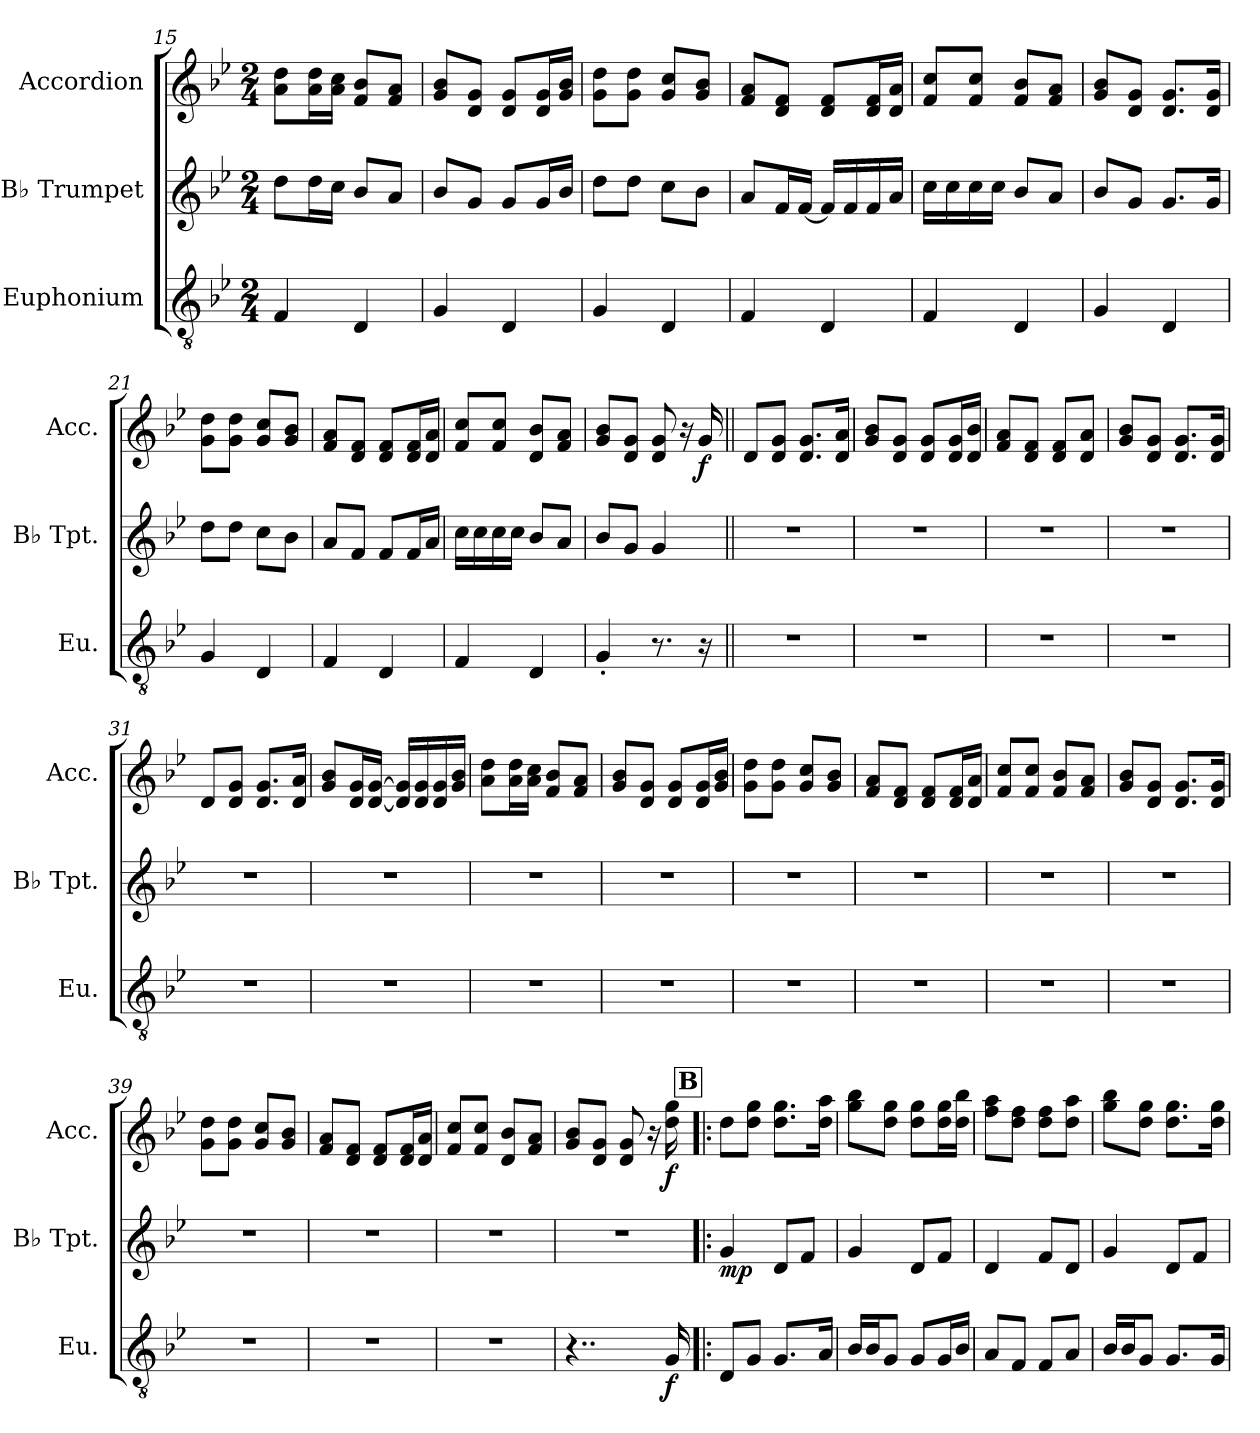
**kern	**dynam	**kern	**dynam	**kern	**dynam
*part3	*part3	*part2	*part2	*part1	*part1
*staff3	*staff3	*staff2	*staff2	*staff1	*staff1
*I"Euphonium	*	*I"B♭ Trumpet	*	*I"Accordion	*
*I'Eu.	*	*I'B♭ Tpt.	*	*I'Acc.	*
*clefGv2	*	*clefG2	*	*clefG2	*
*ITrd1c2	*	*ITrd1c2	*	*	*
*k[b-e-a-d-]	*	*k[b-e-a-d-]	*	*k[b-e-]	*
*M2/4	*	*M2/4	*	*M2/4	*
=15	=15	=15	=15	=15	=15
4E-	.	8ccL	.	8a 8ddL	.
.	.	16ccL	.	16a 16ddL	.
.	.	16b-JJ	.	16a 16ccJJ	.
4C	.	8a-L	.	8f 8b-L	.
.	.	8gJ	.	8f 8aJ	.
=16	=16	=16	=16	=16	=16
4F	.	8a-L	.	8g 8b-L	.
.	.	8fJ	.	8d 8gJ	.
4C	.	8fL	.	8d 8gL	.
.	.	16fL	.	16d 16gL	.
.	.	16a-JJ	.	16g 16b-JJ	.
=17	=17	=17	=17	=17	=17
4F	.	8ccL	.	8g 8ddL	.
.	.	8ccJ	.	8g 8ddJ	.
4C	.	8b-L	.	8g 8ccL	.
.	.	8a-J	.	8g 8b-J	.
=18	=18	=18	=18	=18	=18
4E-	.	8gL	.	8f 8aL	.
.	.	16e-L	.	8d 8fJ	.
.	.	[16e-JJ	.	.	.
4C	.	16e-LL]	.	8d 8fL	.
.	.	16e-	.	.	.
.	.	16e-	.	16d 16fL	.
.	.	16gJJ	.	16d 16aJJ	.
=19	=19	=19	=19	=19	=19
4E-	.	16b-LL	.	8f 8ccL	.
.	.	16b-	.	.	.
.	.	16b-	.	8f 8ccJ	.
.	.	16b-JJ	.	.	.
4C	.	8a-L	.	8f 8b-L	.
.	.	8gJ	.	8f 8aJ	.
=20	=20	=20	=20	=20	=20
4F	.	8a-L	.	8g 8b-L	.
.	.	8fJ	.	8d 8gJ	.
4C	.	8.fL	.	8.d 8.gL	.
.	.	16fJk	.	16d 16gJk	.
=21	=21	=21	=21	=21	=21
4F	.	8ccL	.	8g 8ddL	.
.	.	8ccJ	.	8g 8ddJ	.
4C	.	8b-L	.	8g 8ccL	.
.	.	8a-J	.	8g 8b-J	.
=22	=22	=22	=22	=22	=22
4E-	.	8gL	.	8f 8aL	.
.	.	8e-J	.	8d 8fJ	.
4C	.	8e-L	.	8d 8fL	.
.	.	16e-L	.	16d 16fL	.
.	.	16gJJ	.	16d 16aJJ	.
=25	=25	=25	=25	=25	=25
4E-	.	16b-LL	.	8f 8ccL	.
.	.	16b-	.	.	.
.	.	16b-	.	8f 8ccJ	.
.	.	16b-JJ	.	.	.
4C	.	8a-L	.	8d 8b-L	.
.	.	8gJ	.	8f 8aJ	.
=26	=26	=26	=26	=26	=26
4F'	.	8a-L	.	8g 8b-L	.
.	.	8fJ	.	8d 8gJ	.
8.r	.	4f	.	8d 8g	.
.	.	.	.	16r	.
!	!	!	!	!	!LO:DY:b
16r	.	.	.	16g	f
=27||	=27||	=27||	=27||	=27||	=27||
2r	.	2r	.	8dL	.
.	.	.	.	8d 8gJ	.
.	.	.	.	8.d 8.gL	.
.	.	.	.	16d 16aJk	.
=28	=28	=28	=28	=28	=28
2r	.	2r	.	8g 8b-L	.
.	.	.	.	8d 8gJ	.
.	.	.	.	8d 8gL	.
.	.	.	.	16d 16gL	.
.	.	.	.	16d 16b-JJ	.
=29	=29	=29	=29	=29	=29
2r	.	2r	.	8f 8aL	.
.	.	.	.	8d 8fJ	.
.	.	.	.	8d 8fL	.
.	.	.	.	8d 8aJ	.
=30	=30	=30	=30	=30	=30
2r	.	2r	.	8g 8b-L	.
.	.	.	.	8d 8gJ	.
.	.	.	.	8.d 8.gL	.
.	.	.	.	16d 16gJk	.
=31	=31	=31	=31	=31	=31
2r	.	2r	.	8dL	.
.	.	.	.	8d 8gJ	.
.	.	.	.	8.d 8.gL	.
.	.	.	.	16d 16aJk	.
=32	=32	=32	=32	=32	=32
2r	.	2r	.	8g 8b-L	.
.	.	.	.	16d 16gL	.
.	.	.	.	[16d [16gJJ	.
.	.	.	.	16d] 16g]LL	.
.	.	.	.	16d 16g	.
.	.	.	.	16d 16g	.
.	.	.	.	16g 16b-JJ	.
=33	=33	=33	=33	=33	=33
2r	.	2r	.	8a 8ddL	.
.	.	.	.	16a 16ddL	.
.	.	.	.	16a 16ccJJ	.
.	.	.	.	8f 8b-L	.
.	.	.	.	8f 8aJ	.
=34	=34	=34	=34	=34	=34
2r	.	2r	.	8g 8b-L	.
.	.	.	.	8d 8gJ	.
.	.	.	.	8d 8gL	.
.	.	.	.	16d 16gL	.
.	.	.	.	16g 16b-JJ	.
=35	=35	=35	=35	=35	=35
2r	.	2r	.	8g 8ddL	.
.	.	.	.	8g 8ddJ	.
.	.	.	.	8g 8ccL	.
.	.	.	.	8g 8b-J	.
=36	=36	=36	=36	=36	=36
2r	.	2r	.	8f 8aL	.
.	.	.	.	8d 8fJ	.
.	.	.	.	8d 8fL	.
.	.	.	.	16d 16fL	.
.	.	.	.	16d 16aJJ	.
=37	=37	=37	=37	=37	=37
2r	.	2r	.	8f 8ccL	.
.	.	.	.	8f 8ccJ	.
.	.	.	.	8f 8b-L	.
.	.	.	.	8f 8aJ	.
=38	=38	=38	=38	=38	=38
2r	.	2r	.	8g 8b-L	.
.	.	.	.	8d 8gJ	.
.	.	.	.	8.d 8.gL	.
.	.	.	.	16d 16gJk	.
=39	=39	=39	=39	=39	=39
2r	.	2r	.	8g 8ddL	.
.	.	.	.	8g 8ddJ	.
.	.	.	.	8g 8ccL	.
.	.	.	.	8g 8b-J	.
=40	=40	=40	=40	=40	=40
2r	.	2r	.	8f 8aL	.
.	.	.	.	8d 8fJ	.
.	.	.	.	8d 8fL	.
.	.	.	.	16d 16fL	.
.	.	.	.	16d 16aJJ	.
=41	=41	=41	=41	=41	=41
2r	.	2r	.	8f 8ccL	.
.	.	.	.	8f 8ccJ	.
.	.	.	.	8d 8b-L	.
.	.	.	.	8f 8aJ	.
=42	=42	=42	=42	=42	=42
4..r	.	2r	.	8g 8b-L	.
.	.	.	.	8d 8gJ	.
.	.	.	.	8d 8g	.
.	.	.	.	16r	.
!	!LO:DY:b	!	!	!	!LO:DY:b
16F	f	.	.	16dd 16gg	f
!!LO:REH:place=s1:a:B:fs=14:t=B
=43!|:	=43!|:	=43!|:	=43!|:	=43!|:	=43!|:
!	!	!	!LO:DY:b	!	!
8CL	.	4f	mp	8ddL	.
8FJ	.	.	.	8dd 8ggJ	.
8.FL	.	8cL	.	8.dd 8.ggL	.
.	.	8e-J	.	.	.
16GJk	.	.	.	16dd 16aaJk	.
=44	=44	=44	=44	=44	=44
16A-LL	.	4f	.	8gg 8bb-L	.
16A-J	.	.	.	.	.
8FJ	.	.	.	8dd 8ggJ	.
8FL	.	8cL	.	8dd 8ggL	.
16FL	.	8e-J	.	16dd 16ggL	.
16A-JJ	.	.	.	16dd 16bb-JJ	.
=45	=45	=45	=45	=45	=45
8GL	.	4c	.	8ff 8aaL	.
8E-J	.	.	.	8dd 8ffJ	.
8E-L	.	8e-L	.	8dd 8ffL	.
8GJ	.	8cJ	.	8dd 8aaJ	.
=46	=46	=46	=46	=46	=46
16A-LL	.	4f	.	8gg 8bb-L	.
16A-J	.	.	.	.	.
8FJ	.	.	.	8dd 8ggJ	.
8.FL	.	8cL	.	8.dd 8.ggL	.
.	.	8e-J	.	.	.
16FJk	.	.	.	16dd 16ggJk	.
=	=	=	=	=	=
*-	*-	*-	*-	*-	*-
